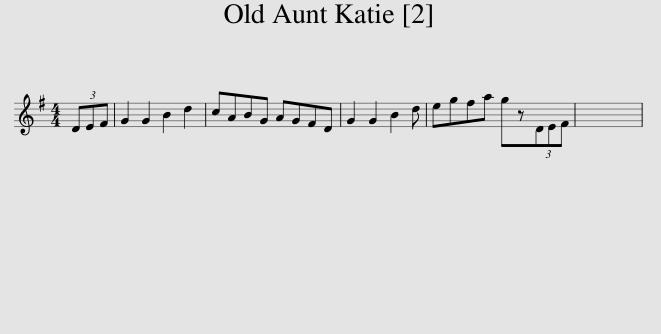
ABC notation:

X:1
L:1/8
M:4/4
I:linebreak $
K:G
V:1 treble
V:1
 (3DEF | G2 G2 B2 d2 | cABG AGFD | G2 G2 B2 d | egfa gz(3DEF | %5
 x8 | %6
